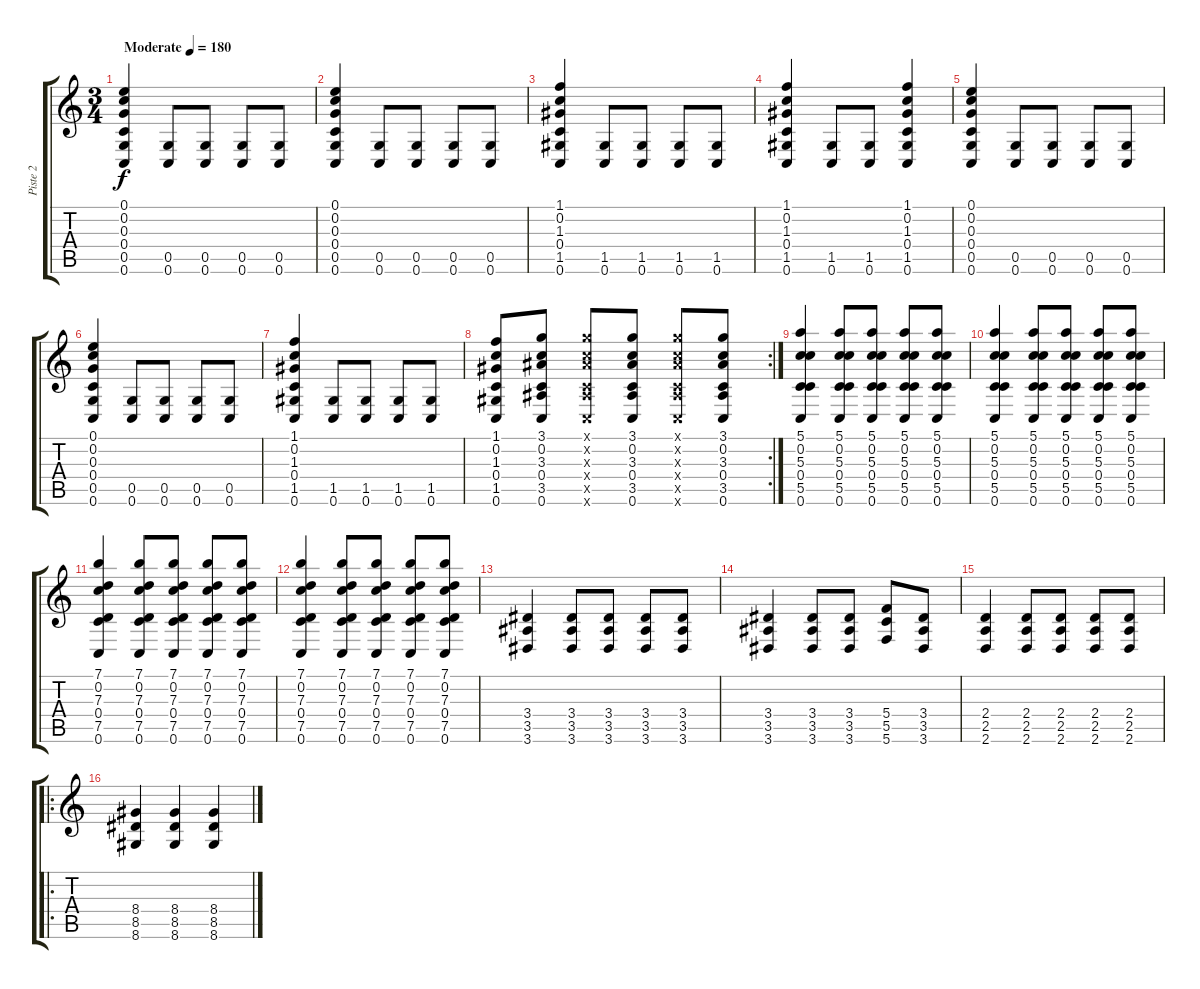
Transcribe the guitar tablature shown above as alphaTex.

\track ("Piste 2" "Piste 2") {instrument distortionguitar}
\staff {score tabs}
\tuning (E4 C4 G3 C3 G2 C2) {hide}
\ts (3 4)
\tempo (180 "Moderate")
\clef g2
\ks c
(0.1 0.2 0.3 0.4 0.5 0.6).4{dy f instrument distortionguitar} (0.5 0.6).8 (0.5 0.6).8 (0.5 0.6).8 (0.5 0.6).8 |
(0.1 0.2 0.3 0.4 0.5 0.6).4 (0.5 0.6).8 (0.5 0.6).8 (0.5 0.6).8 (0.5 0.6).8 |
(1.1 0.2 1.3 0.4 1.5 0.6).4 (1.5 0.6).8 (1.5 0.6).8 (1.5 0.6).8 (1.5 0.6).8 |
(1.1 0.2 1.3 0.4 1.5 0.6).4 (1.5 0.6).8 (1.5 0.6).8 (1.1 0.2 1.3 0.4 1.5 0.6).4 |
(0.1 0.2 0.3 0.4 0.5 0.6).4 (0.5 0.6).8 (0.5 0.6).8 (0.5 0.6).8 (0.5 0.6).8 |
(0.1 0.2 0.3 0.4 0.5 0.6).4 (0.5 0.6).8 (0.5 0.6).8 (0.5 0.6).8 (0.5 0.6).8 |
(1.1 0.2 1.3 0.4 1.5 0.6).4 (1.5 0.6).8 (1.5 0.6).8 (1.5 0.6).8 (1.5 0.6).8 |
\rc 2
(1.1 0.2 1.3 0.4 1.5 0.6).8 (3.1 0.2 3.3 0.4 3.5 0.6).8 (3.1{x} 0.2{x} 3.3{x} 0.4{x} 3.5{x} 0.6{x}).8 (3.1 0.2 3.3 0.4 3.5 0.6).8 (3.1{x} 0.2{x} 3.3{x} 0.4{x} 3.5{x} 0.6{x}).8 (3.1 0.2 3.3 0.4 3.5 0.6).8 |
(5.1 0.2 5.3 0.4 5.5 0.6).4 (5.1 0.2 5.3 0.4 5.5 0.6).8 (5.1 0.2 5.3 0.4 5.5 0.6).8 (5.1 0.2 5.3 0.4 5.5 0.6).8 (5.1 0.2 5.3 0.4 5.5 0.6).8 |
(5.1 0.2 5.3 0.4 5.5 0.6).4 (5.1 0.2 5.3 0.4 5.5 0.6).8 (5.1 0.2 5.3 0.4 5.5 0.6).8 (5.1 0.2 5.3 0.4 5.5 0.6).8 (5.1 0.2 5.3 0.4 5.5 0.6).8 |
(7.1 0.2 7.3 0.4 7.5 0.6).4 (7.1 0.2 7.3 0.4 7.5 0.6).8 (7.1 0.2 7.3 0.4 7.5 0.6).8 (7.1 0.2 7.3 0.4 7.5 0.6).8 (7.1 0.2 7.3 0.4 7.5 0.6).8 |
(7.1 0.2 7.3 0.4 7.5 0.6).4 (7.1 0.2 7.3 0.4 7.5 0.6).8 (7.1 0.2 7.3 0.4 7.5 0.6).8 (7.1 0.2 7.3 0.4 7.5 0.6).8 (7.1 0.2 7.3 0.4 7.5 0.6).8 |
(3.4 3.5 3.6).4 (3.4 3.5 3.6).8 (3.4 3.5 3.6).8 (3.4 3.5 3.6).8 (3.4 3.5 3.6).8 |
(3.4 3.5 3.6).4 (3.4 3.5 3.6).8 (3.4 3.5 3.6).8 (5.4 5.5 5.6).8 (3.4 3.5 3.6).8 |
(2.4 2.5 2.6).4 (2.4 2.5 2.6).8 (2.4 2.5 2.6).8 (2.4 2.5 2.6).8 (2.4 2.5 2.6).8 |
\ro
(8.4 8.5 8.6).4 (8.4 8.5 8.6).4 (8.4 8.5 8.6).4
